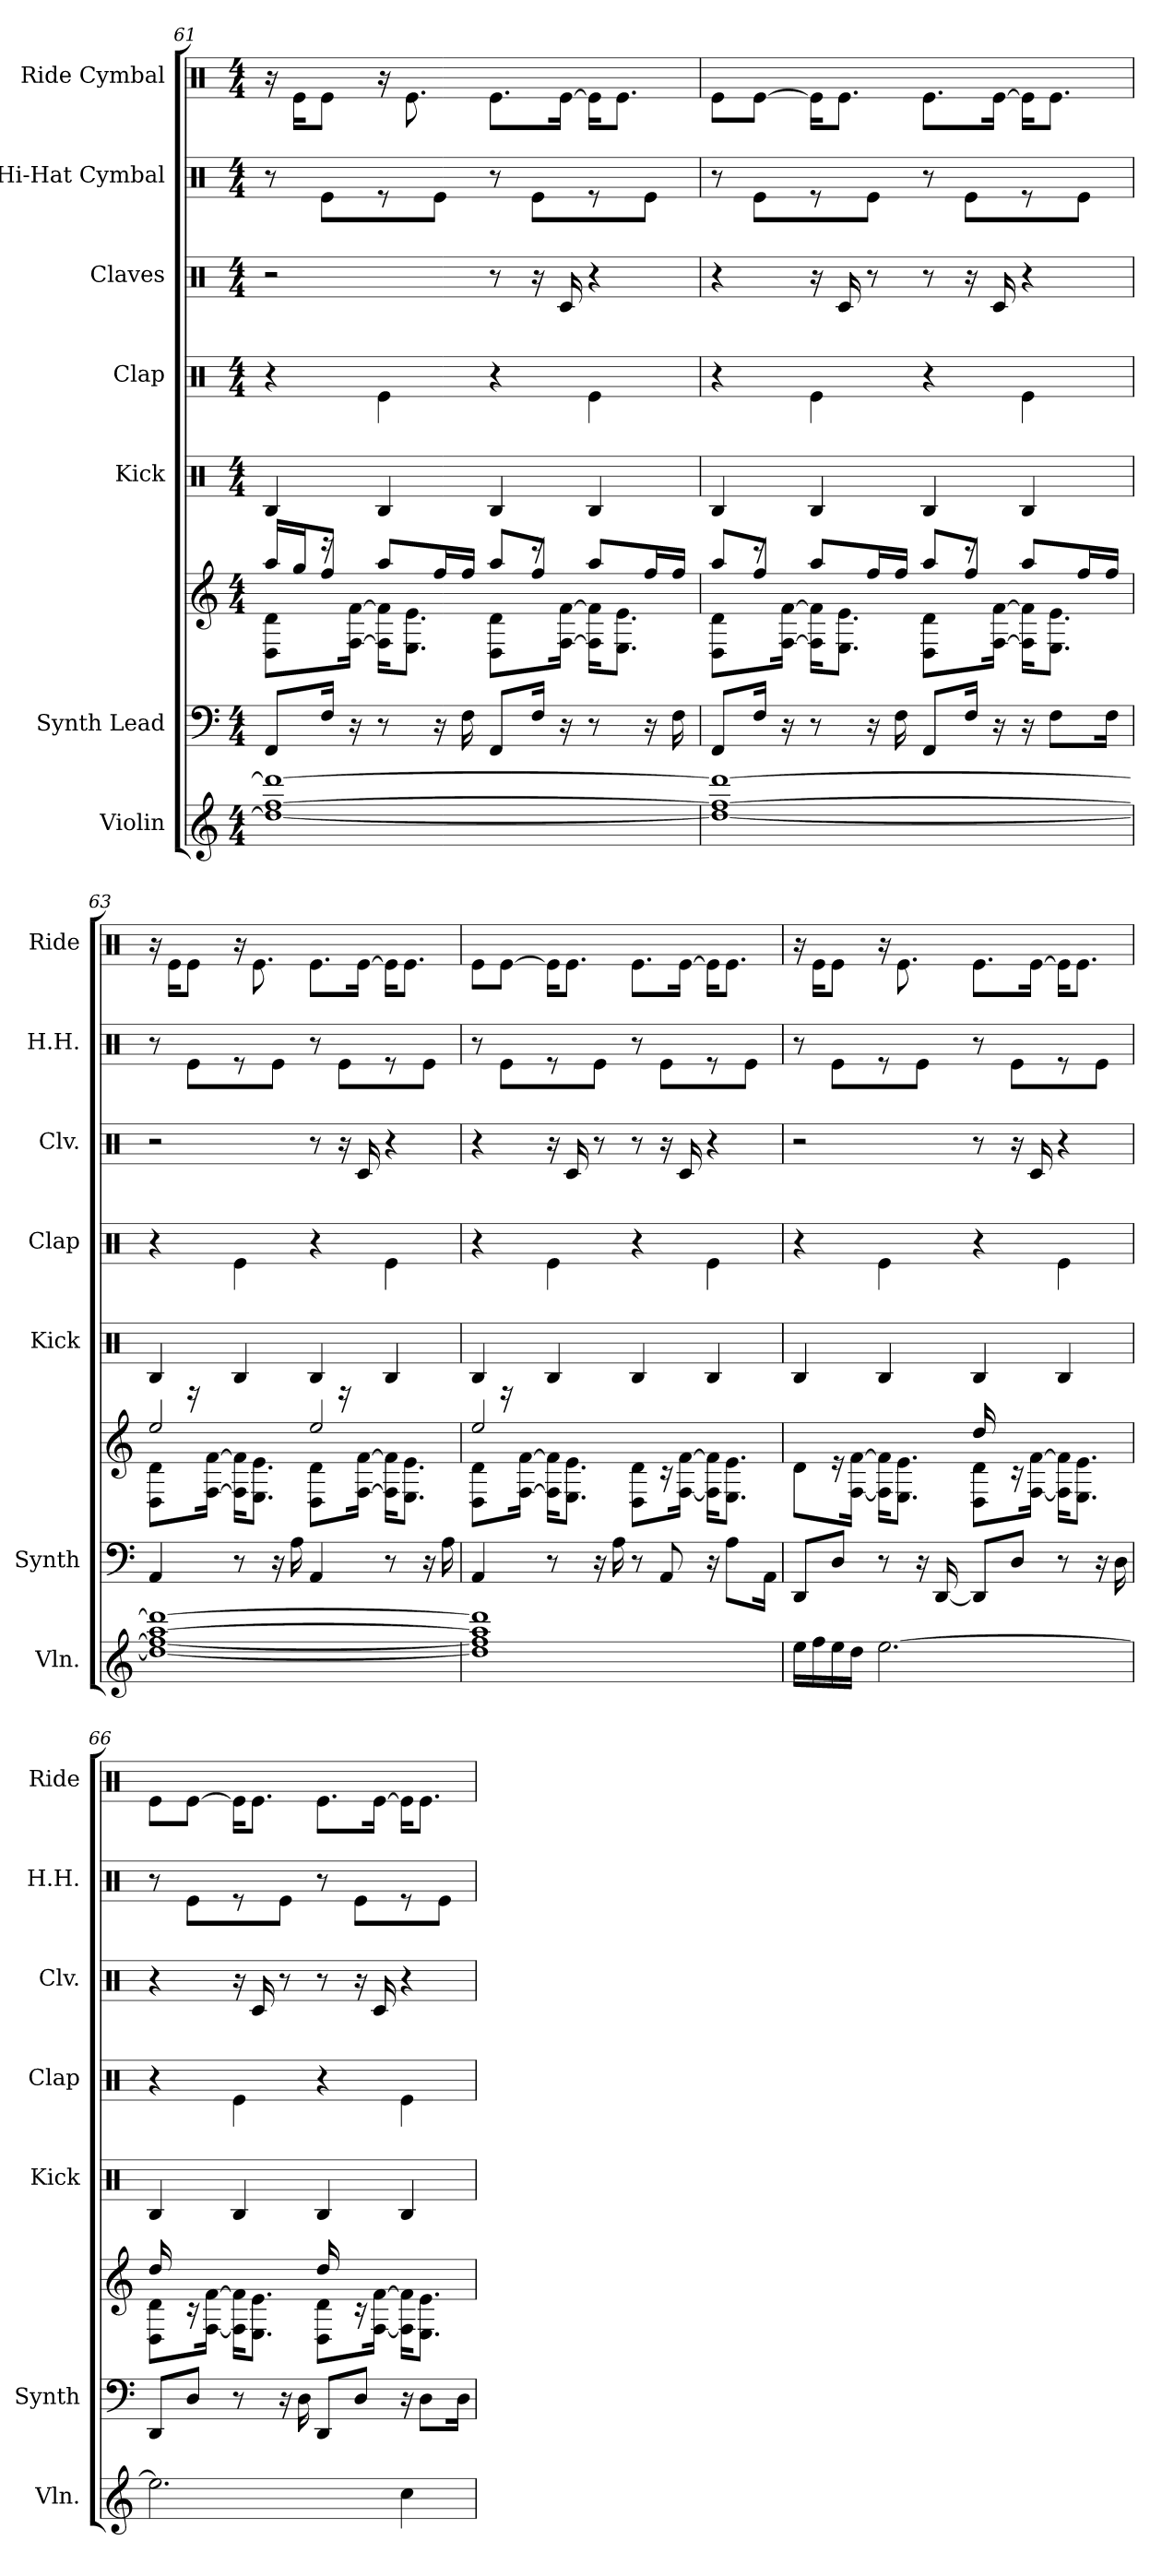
**kern	**kern	**kern	**kern	**kern	**kern	**kern	**kern
*part7	*part6	*part6	*part5	*part4	*part3	*part2	*part1
*staff8	*staff7	*staff6	*staff5	*staff4	*staff3	*staff2	*staff1
*I"Violin	*I"Synth Lead	*	*I"Kick	*I"Clap	*I"Claves	*I"Hi-Hat Cymbal	*I"Ride Cymbal
*I'Vln.	*I'Synth	*	*I'Kick	*I'Clap	*I'Clv.	*I'H.H.	*I'Ride
*clefG2	*clefF4	*clefG2	*clefX	*clefX	*clefX	*clefX	*clefX
*k[]	*k[]	*k[]	*k[]	*k[]	*k[]	*k[]	*k[]
*a:	*a:	*a:	*a:	*a:	*a:	*a:	*a:
*M4/4	*M4/4	*M4/4	*M4/4	*M4/4	*M4/4	*M4/4	*M4/4
=61	=61	=61	=61	=61	=61	=61	=61
*	*	*^	*	*	*	*	*
1dd_ [1ff 1ddd_	8FF/L	8D\ 8d\L	16aa/LL	4RB/	4r	2r	8r	16r
.	.	.	16gg/J	.	.	.	.	16Re\KL
.	16F/Jk	16r	8ff/J	.	.	.	8Re\L	8Re\J
.	16r	[<16F\ [<16f\Jk	.	.	.	.	.	.
.	8r	16F\] 16f\]KL	8aa/L	4RB/	4Re\	.	8r	16r
.	.	8.E\ 8.e\J	.	.	.	.	.	8.Re\
.	16r	.	16ff/L	.	.	.	8Re\J	.
.	16F\	.	16ff/JJ	.	.	.	.	.
.	8FF/L	8D\ 8d\L	8aa/L	4RB/	4r	8r	8r	8.Re\L
.	16F/Jk	16r	8ff/J	.	.	16r	8Re\L	.
.	16r	[<16F\ [<16f\Jk	.	.	.	16Rc/	.	[16Re\Jk
.	8r	16F\] 16f\]KL	8aa/L	4RB/	4Re\	4r	8r	16Re\KL]
.	.	8.E\ 8.e\J	.	.	.	.	.	8.Re\J
.	16r	.	16ff/L	.	.	.	8Re\J	.
.	16F\	.	16ff/JJ	.	.	.	.	.
!!LO:LB:g=z
=62	=62	=62	=62	=62	=62	=62	=62	=62
1dd_ 1ff_ 1ddd_	8FF/L	8D\ 8d\L	8aa/L	4RB/	4r	4r	8r	8Re\L
.	16F/Jk	16r	8ff/J	.	.	.	8Re\L	[8Re\J
.	16r	[<16F\ [<16f\Jk	.	.	.	.	.	.
.	8r	16F\] 16f\]KL	8aa/L	4RB/	4Re\	16r	8r	16Re\KL]
.	.	8.E\ 8.e\J	.	.	.	16Rc/	.	8.Re\J
.	16r	.	16ff/L	.	.	8r	8Re\J	.
.	16F\	.	16ff/JJ	.	.	.	.	.
.	8FF/L	8D\ 8d\L	8aa/L	4RB/	4r	8r	8r	8.Re\L
.	16F/Jk	16r	8ff/J	.	.	16r	8Re\L	.
.	16r	[<16F\ [<16f\Jk	.	.	.	16Rc/	.	[16Re\Jk
.	16r	16F\] 16f\]KL	8aa/L	4RB/	4Re\	4r	8r	16Re\KL]
.	8F\L	8.E\ 8.e\J	.	.	.	.	.	8.Re\J
.	.	.	16ff/L	.	.	.	8Re\J	.
.	16F\Jk	.	16ff/JJ	.	.	.	.	.
=63	=63	=63	=63	=63	=63	=63	=63	=63
1dd_ 1ff_ [1aa 1ddd_	4AA/	8D\ 8d\L	2ee/	4RB/	4r	2r	8r	16r
.	.	.	.	.	.	.	.	16Re\KL
.	.	16r	.	.	.	.	8Re\L	8Re\J
.	.	[<16F\ [<16f\Jk	.	.	.	.	.	.
.	8r	16F\] 16f\]KL	.	4RB/	4Re\	.	8r	16r
.	.	8.E\ 8.e\J	.	.	.	.	.	8.Re\
.	16r	.	.	.	.	.	8Re\J	.
.	16A\	.	.	.	.	.	.	.
.	4AA/	8D\ 8d\L	2ee/	4RB/	4r	8r	8r	8.Re\L
.	.	16r	.	.	.	16r	8Re\L	.
.	.	[<16F\ [<16f\Jk	.	.	.	16Rc/	.	[16Re\Jk
.	8r	16F\] 16f\]KL	.	4RB/	4Re\	4r	8r	16Re\KL]
.	.	8.E\ 8.e\J	.	.	.	.	.	8.Re\J
.	16r	.	.	.	.	.	8Re\J	.
.	16A\	.	.	.	.	.	.	.
=64	=64	=64	=64	=64	=64	=64	=64	=64
1dd] 1ff] 1aa] 1ddd]	4AA/	8D\ 8d\L	2ee/	4RB/	4r	4r	8r	8Re\L
.	.	16r	.	.	.	.	8Re\L	[8Re\J
.	.	[<16F\ [<16f\Jk	.	.	.	.	.	.
.	8r	16F\] 16f\]KL	.	4RB/	4Re\	16r	8r	16Re\KL]
.	.	8.E\ 8.e\J	.	.	.	16Rc/	.	8.Re\J
.	16r	.	.	.	.	8r	8Re\J	.
.	16A\	.	.	.	.	.	.	.
.	8r	8D\ 8d\L	2ryy	4RB/	4r	8r	8r	8.Re\L
.	8AA/	16r	.	.	.	16r	8Re\L	.
.	.	[<16F\ [<16f\Jk	.	.	.	16Rc/	.	[16Re\Jk
.	16r	16F\] 16f\]KL	.	4RB/	4Re\	4r	8r	16Re\KL]
.	8A\L	8.E\ 8.e\J	.	.	.	.	.	8.Re\J
.	.	.	.	.	.	.	8Re\J	.
.	16AA\Jk	.	.	.	.	.	.	.
!!LO:PB:g=z
=65	=65	=65	=65	=65	=65	=65	=65	=65
16ee\LL	8DD/L	8d\L	2ryy	4RB/	4r	2r	8r	16r
16ff\	.	.	.	.	.	.	.	16Re\KL
16ee\	8D/J	16r	.	.	.	.	8Re\L	8Re\J
16dd\JJ	.	[<16F\ [<16f\Jk	.	.	.	.	.	.
[2.ee\	8r	16F\] 16f\]KL	.	4RB/	4Re\	.	8r	16r
.	.	8.E\ 8.e\J	.	.	.	.	.	8.Re\
.	16r	.	.	.	.	.	8Re\J	.
.	[16DD/	.	.	.	.	.	.	.
.	8DD/L]	8D\ 8d\L	16dd/	4RB/	4r	8r	8r	8.Re\L
.	.	.	16ryy	.	.	.	.	.
.	8D/J	16r	8ryy	.	.	16r	8Re\L	.
.	.	[<16F\ [<16f\Jk	.	.	.	16Rc/	.	[16Re\Jk
.	8r	16F\] 16f\]KL	4ryy	4RB/	4Re\	4r	8r	16Re\KL]
.	.	8.E\ 8.e\J	.	.	.	.	.	8.Re\J
.	16r	.	.	.	.	.	8Re\J	.
.	16D\	.	.	.	.	.	.	.
=66	=66	=66	=66	=66	=66	=66	=66	=66
2.ee\]	8DD/L	8D\ 8d\L	16dd/	4RB/	4r	4r	8r	8Re\L
.	.	.	16ryy	.	.	.	.	.
.	8D/J	16r	8ryy	.	.	.	8Re\L	[8Re\J
.	.	[<16F\ [<16f\Jk	.	.	.	.	.	.
.	8r	16F\] 16f\]KL	4ryy	4RB/	4Re\	16r	8r	16Re\KL]
.	.	8.E\ 8.e\J	.	.	.	16Rc/	.	8.Re\J
.	16r	.	.	.	.	8r	8Re\J	.
.	16D\	.	.	.	.	.	.	.
.	8DD/L	8D\ 8d\L	16dd/	4RB/	4r	8r	8r	8.Re\L
.	.	.	16ryy	.	.	.	.	.
.	8D/J	16r	8ryy	.	.	16r	8Re\L	.
.	.	[<16F\ [<16f\Jk	.	.	.	16Rc/	.	[16Re\Jk
4cc\	16r	16F\] 16f\]KL	4ryy	4RB/	4Re\	4r	8r	16Re\KL]
.	8D\L	8.E\ 8.e\J	.	.	.	.	.	8.Re\J
.	.	.	.	.	.	.	8Re\J	.
.	16D\Jk	.	.	.	.	.	.	.
*	*	*v	*v	*	*	*	*	*
=	=	=	=	=	=	=	=
*-	*-	*-	*-	*-	*-	*-	*-
